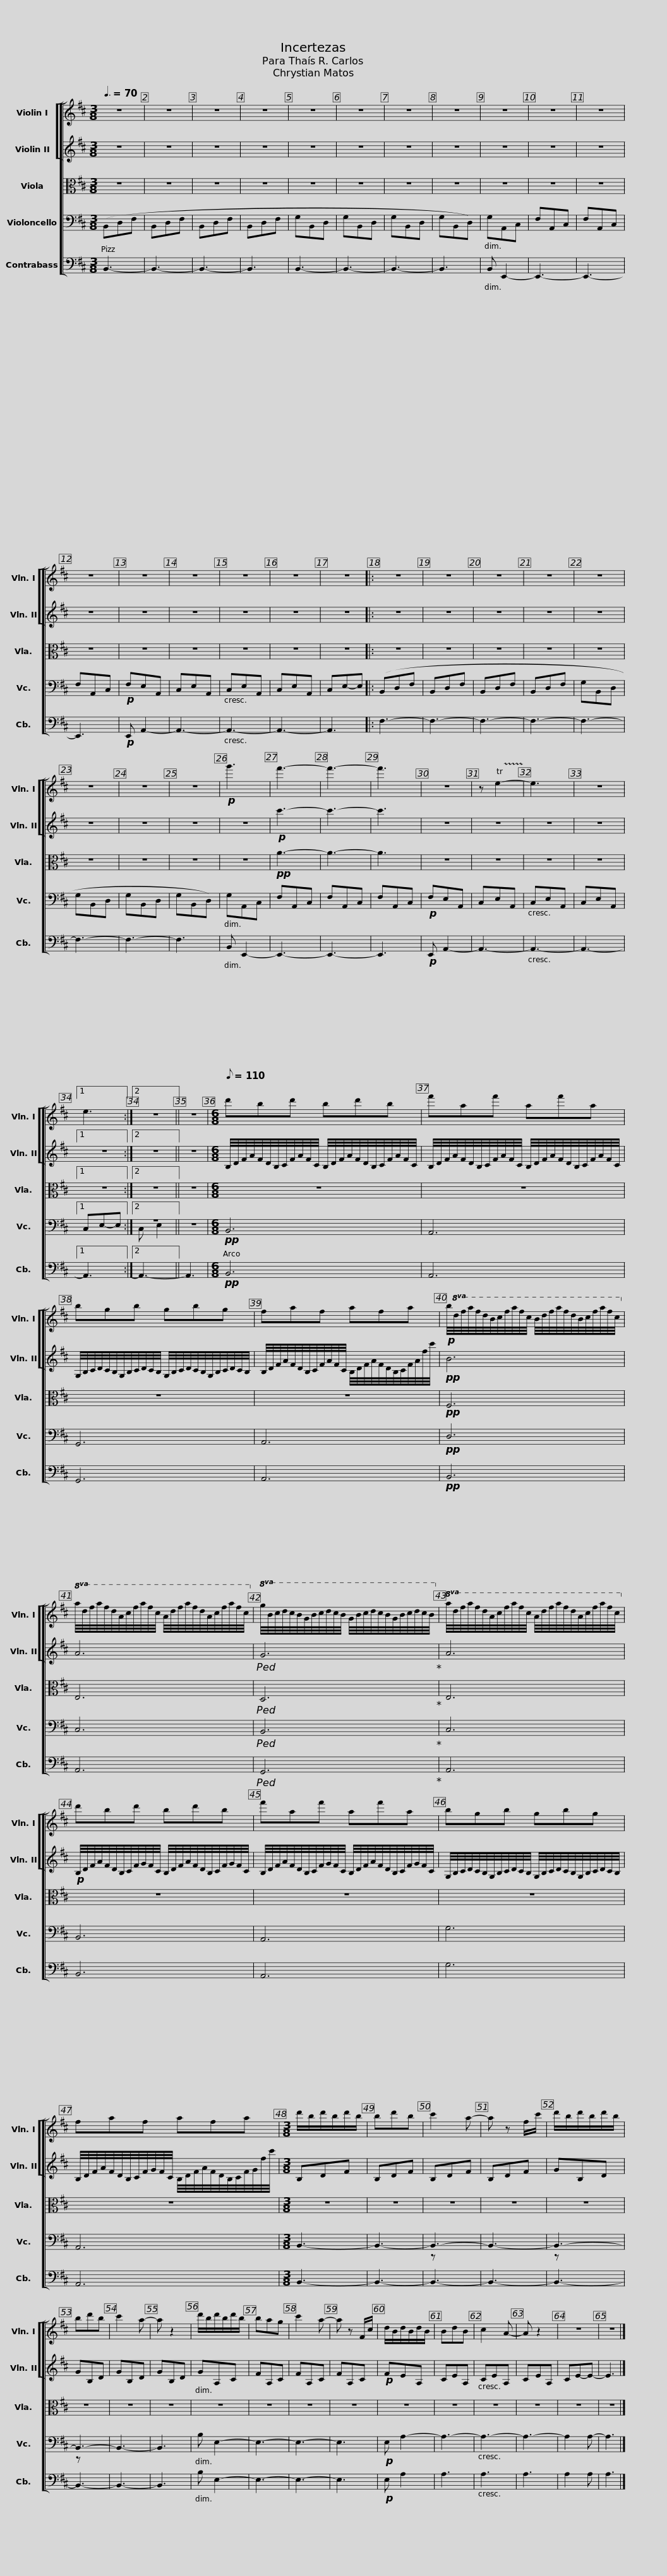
X:1
%%score [ [ 1 2 ] 3 ( 4 5 ) 6 ]
L:1/8
Q:3/8=70
M:3/8
I:linebreak $
K:D
V:1 treble
V:2 treble
V:3 alto
V:4 bass
V:5 bass
V:6 bass transpose=-12
V:1
 z3 | z3 | z3 | z3 | z3 | %5
 z3 | z3 | z3 |$ z3 | z3 | %10
 z3 | z3 | z3 |$ z3 | z3 | %15
 z3 | z3 |:$ z3 | z3 | z3 | %20
 z3 | z3 | z3 | z3 | z3 |$ %25
!p! g'3 | f'3- | f'3- | f'3 | z3 | %30
 z !trill(!Te2-!trill)! | e3 | z3 |1 e3 :|2$ z3 || %35
 z3 |[M:6/8][Q:1/8=110] d'bd' bd'b |$ f'af' af'a | bgb gbg |$ faf afa | %40
!p!!8va(! b/4d'/4f'/4a'/4f'/4d'/4b/4c'/4f'/4a'/4f'/4c'/4 b/4d'/4f'/4a'/4f'/4d'/4b/4c'/4f'/4a'/4f'/4c'/4!8va)! |$!8va(! a/4d'/4f'/4a'/4f'/4d'/4a/4c'/4f'/4a'/4f'/4c'/4 a/4d'/4f'/4a'/4f'/4d'/4a/4c'/4f'/4a'/4f'/4c'/4!8va)! |!8va(! g/4b/4c'/4d'/4c'/4b/4g/4b/4c'/4d'/4c'/4b/4 g/4b/4c'/4d'/4c'/4b/4g/4b/4c'/4d'/4c'/4b/4!8va)! |$!8va(! a/4d'/4f'/4a'/4f'/4d'/4a/4c'/4f'/4a'/4f'/4c'/4 a/4d'/4f'/4a'/4f'/4d'/4a/4c'/4f'/4a'/4f'/4c'/4!8va)! | d'bd' bd'b |$ %45
 f'af' af'a | bgb gbg |$ faf afa |[M:3/8] d'/b/d'/b/d'/b/ | bd'b |$ %50
 c'2 a- | a z f/c'/ | d'/b/d'/b/d'/b/ | bd'b | c'2 a- | %55
 a z2 |$ d'/b/d'/b/d'/b/ | bag | c'2 a- | a z F/c/ |$ %60
 d/B/d/B/d/B/ | BdB | c2 A- | A z2 | z3 | %65
 z3 |] %66
V:2
 z3 | z3 | z3 | z3 | z3 | %5
 z3 | z3 | z3 |$ z3 | z3 | %10
 z3 | z3 | z3 |$ z3 | z3 | %15
 z3 | z3 |:$ z3 | z3 | z3 | %20
 z3 | z3 | z3 | z3 | z3 |$ %25
 z3 |!p! c'3- | c'3- | c'3 | z3 | %30
 z3 | z3 | z3 |1 z3 :|2$ z3 || %35
 z3 |[M:6/8] B,/4D/4F/4A/4F/4D/4B,/4C/4F/4A/4F/4C/4 B,/4D/4F/4A/4F/4D/4B,/4C/4F/4A/4F/4C/4 |$ B,/4D/4F/4A/4F/4D/4B,/4C/4F/4A/4F/4C/4 B,/4D/4F/4A/4F/4D/4B,/4C/4F/4A/4F/4C/4 | G,/4B,/4C/4D/4C/4B,/4G,/4B,/4C/4D/4C/4B,/4 G,/4B,/4C/4D/4C/4B,/4G,/4B,/4C/4D/4C/4B,/4 |$ B,/4D/4F/4A/4F/4D/4B,/4C/4F/4A/4F/4C/4 B,/4D/4F/4A/4F/4D/4B,/4C/4F/4A/4f/4c'/4 | %40
!pp! B6 |$ A6 |!ped! G6!ped-up! |$ A6 |!p! B,/4D/4F/4A/4F/4D/4B,/4C/4F/4G/4F/4C/4 B,/4D/4F/4A/4F/4D/4B,/4C/4F/4G/4F/4C/4 |$ %45
 B,/4D/4F/4A/4F/4D/4B,/4C/4F/4G/4F/4C/4 B,/4D/4F/4A/4F/4D/4B,/4C/4F/4G/4F/4C/4 | G,/4B,/4C/4D/4C/4B,/4G,/4B,/4C/4D/4C/4B,/4 G,/4B,/4C/4D/4C/4B,/4G,/4B,/4C/4D/4C/4B,/4 |$ B,/4D/4F/4A/4F/4D/4B,/4C/4F/4G/4F/4C/4 B,/4D/4F/4A/4F/4D/4B,/4C/4F/4G/4f/4c'/4 |[M:3/8] B,DF | B,DF |$ %50
 B,DF | B,DF | GB,D | GB,D | GB,D | %55
 GB,D |$ GA,C | FA,C | FA,C | FA,C |$ %60
!p! FEA, | CEA, | CEA, | CEA, | CE-E- | %65
 E3 |] %66
V:3
 z3 | z3 | z3 | z3 | z3 | %5
 z3 | z3 | z3 |$ z3 | z3 | %10
 z3 | z3 | z3 |$ z3 | z3 | %15
 z3 | z3 |:$ z3 | z3 | z3 | %20
 z3 | z3 | z3 | z3 | z3 |$ %25
 z3 |!pp! A3- | A3- | A3 | z3 | %30
 z3 | z3 | z3 |1 z3 :|2$ z3 || %35
 z3 |[M:6/8] z6 |$ z6 | z6 |$ z6 | %40
!pp! F,6 |$ E,6 |!ped! D,6!ped-up! |$ E,6 | z6 |$ %45
 z6 | z6 |$ z6 |[M:3/8] z3 | z3 |$ %50
 z3 | z3 | z3 | z3 | z3 | %55
 z3 |$ z3 | z3 | z3 | z3 |$ %60
 z3 | z3 | z3 | z3 | z3 | %65
 z3 |] %66
V:4
 (B,,D,F, | B,,D,F, | B,,D,F, | B,,D,F, | G,B,,D, | %5
 G,B,,D, | G,B,,D, | G,B,,D,) |$ G,A,,C, | F,A,,C, | %10
 F,A,,C, | F,A,,C, |!p! F,E,A,, |$ C,E,A,, | C,E,A,, | %15
 C,E,A,, | C,E,-E, |:$ (B,,D,F, | B,,D,F, | B,,D,F, | %20
 B,,D,F, | G,B,,D, | G,B,,D, | G,B,,D, | G,B,,D,) |$ %25
 G,A,,C, | F,A,,C, | F,A,,C, | F,A,,C, |!p! F,E,A,, | %30
 C,E,A,, | C,E,A,, | C,E,A,, |1 C,E,-E, :|2$ z3 || %35
 z3 |[M:6/8]!pp! B,,6 |$ A,,6 | G,,6 |$ A,,6 | %40
!pp! D,6 |$ C,6 |!ped! B,,6!ped-up! |$ C,6 | B,,6 |$ %45
 A,,6 | G,6 |$ A,,6 |[M:3/8] B,,3- | B,,3- |$ %50
 B,,3- | B,,3- | B,,3- | B,,3- | B,,3- | %55
 B,,3 |$ B, E,2- | E,3- | E,3- | E,3 |$ %60
!p! E, A,2- | A,3- | A,3- | A,3- | A,2 A,- | %65
 A,3 |] %66
V:5
 x3 | x3 | x3 | x3 | x3 | %5
 x3 | x3 | x3 |$ x3 | x3 | %10
 x3 | x3 | x3 |$ x3 | x3 | %15
 x3 | x3 |:$ x3 | x3 | x3 | %20
 x3 | x3 | x3 | x3 | x3 |$ %25
 x3 | x3 | x3 | x3 | x3 | %30
 x3 | x3 | x3 |1 x3 :|2$ C, E,2 || %35
 x3 |[M:6/8] x6 |$ x6 | x6 |$ x6 | %40
 x6 |$ x6 | x6 |$ x6 | x6 |$ %45
 x6 | x6 |$ x6 |[M:3/8] x3 | x3 |$ %50
 z x2 | x3 | z x2 | z x2 | x3 | %55
 x3 |$ x3 | x3 | x3 | x3 |$ %60
 x3 | x3 | x3 | x3 | x3 | %65
 x3 |] %66
V:6
 B,,3- | B,,3- | B,,3- | B,,3 | B,,3- | %5
 B,,3- | B,,3- | B,,3 |$ B,, E,,2- | E,,3- | %10
 E,,3- | E,,3 |!p! E,, A,,2- |$ A,,3- | A,,3- | %15
 A,,3- | A,,3 |:$ F,3- | F,3- | F,3- | %20
 F,3- | F,3- | F,3- | F,3- | F,3 |$ %25
 B,, E,,2- | E,,3- | E,,3- | E,,3 |!p! E,, A,,2- | %30
 A,,3- | A,,3- | A,,3- |1 A,,3 :|2$ A,,3- || %35
 A,,3 |[M:6/8]!pp! B,,6 |$ A,,6 | G,,6 |$ A,,6 | %40
!pp! B,,6 |$ A,,6 |!ped! G,,6!ped-up! |$ A,,6 | B,,6 |$ %45
 A,,6 | G,6 |$ A,,6 |[M:3/8] B,,3- | B,,3- |$ %50
 B,,3- | B,,3- | B,,3- | B,,3- | B,,3- | %55
 B,,3 |$ B, E,2- | E,3- | E,3- | E,3 |$ %60
!p! E, A,2 | A,3 | A,3 | A,3 | A,2 A, | %65
 A,3 |] %66
